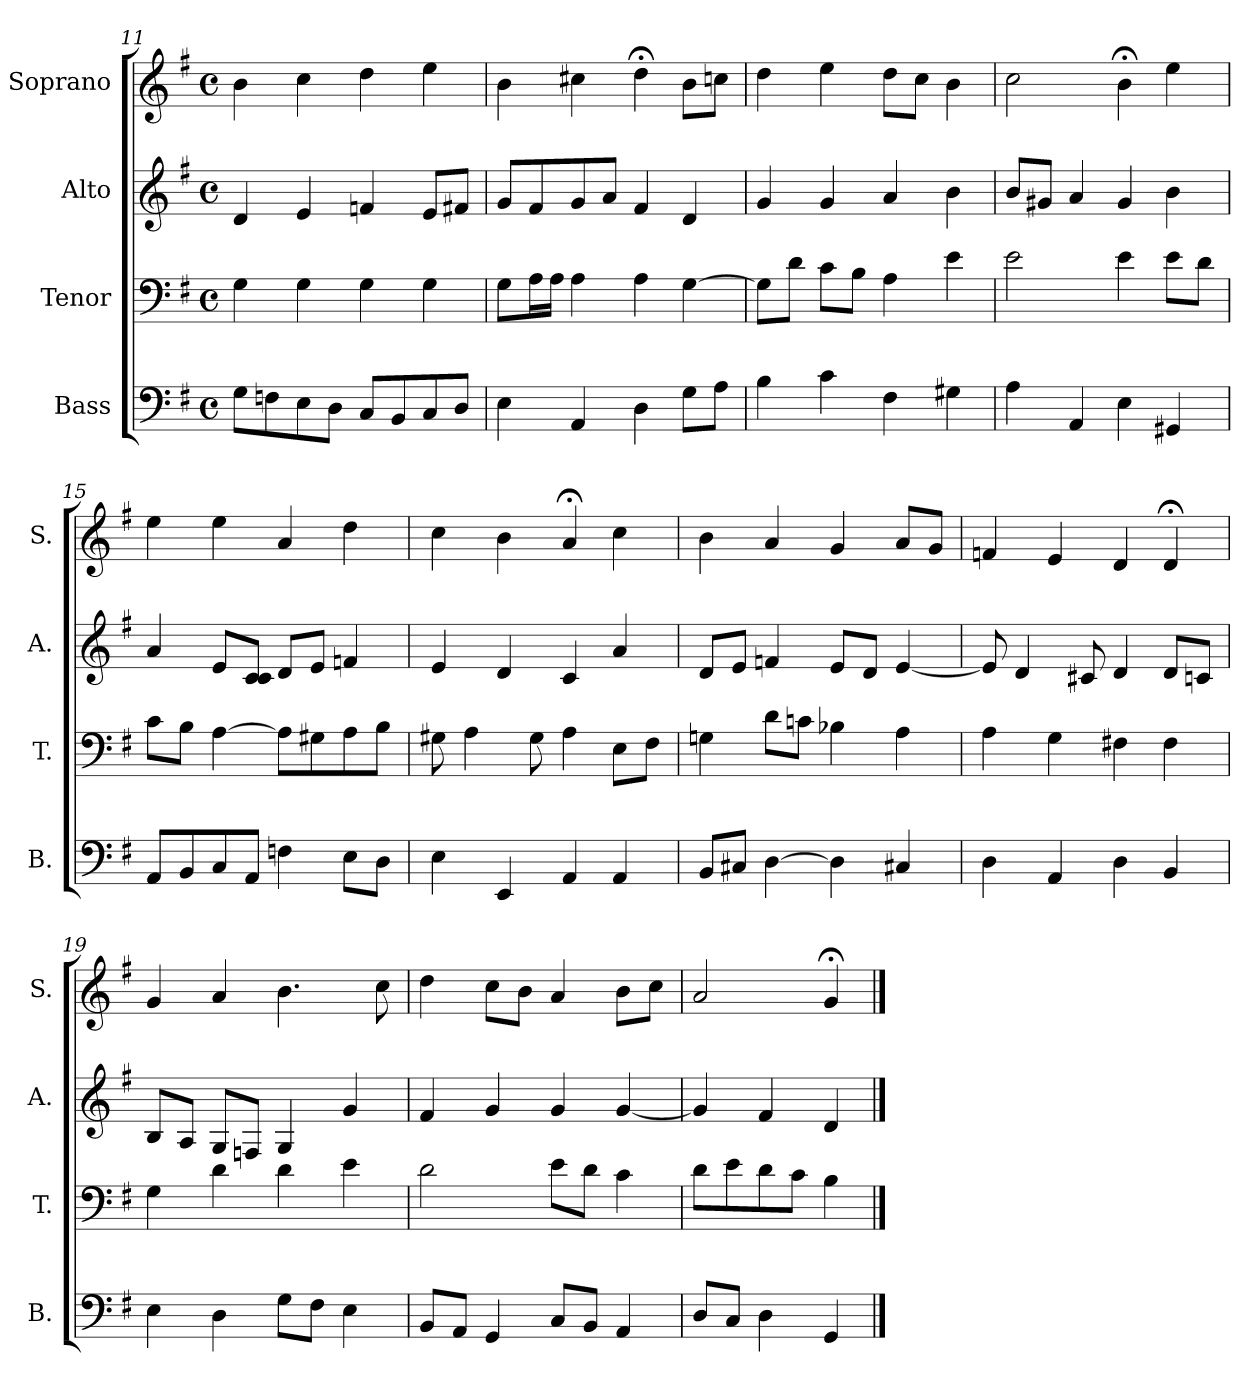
**kern	**kern	**kern	**kern
*part4	*part3	*part2	*part1
*staff4	*staff3	*staff2	*staff1
*I"Bass	*I"Tenor	*I"Alto	*I"Soprano
*I'B.	*I'T.	*I'A.	*I'S.
*clefF4	*clefF4	*clefG2	*clefG2
*k[f#]	*k[f#]	*k[f#]	*k[f#]
*G:	*G:	*G:	*G:
*M4/4	*M4/4	*M4/4	*M4/4
*met(c)	*met(c)	*met(c)	*met(c)
=11	=11	=11	=11
8G\L	4G\	4d/	4b\
8Fn\	.	.	.
8E\	4G\	4e/	4cc\
8D\J	.	.	.
8C/L	4G\	4fn/	4dd\
8BB/	.	.	.
8C/	4G\	8e/L	4ee\
8D/J	.	8f#X/J	.
!!LO:PB:g=z
=12	=12	=12	=12
4E\	8G\L	8g/L	4b\
.	16A\L	8f#/	.
.	16A\JJ	.	.
4AA/	4A\	8g/	4cc#X\
.	.	8a/J	.
4D\	4A\	4f#/	4dd;<\
8G\L	[4G\	4d/	8b\L
8A\J	.	.	8ccn\J
=13	=13	=13	=13
4B\	8G\L]	4g/	4dd\
.	8d\J	.	.
4c\	8c\L	4g/	4ee\
.	8B\J	.	.
4F#\	4A\	4a/	8dd\L
.	.	.	8cc\J
4G#X\	4e\	4b\	4b\
=14	=14	=14	=14
4A\	2e\	8b/L	2cc\
.	.	8g#X/J	.
4AA/	.	4a/	.
4E\	4e\	4g#/	4b;<\
4GG#X/	8e\L	4b\	4ee\
.	8d\J	.	.
!!LO:LB:g=z
=15	=15	=15	=15
8AA/L	8c\L	4a/	4ee\
8BB/	8B\J	.	.
8C/	[4A\	8e/L	4ee\
8AA/J	.	8c/ 8c/J	.
4Fn\	8A\L]	8d/L	4a/
.	8G#X\	8e/J	.
8E\L	8A\	4fn/	4dd\
8D\J	8B\J	.	.
=16	=16	=16	=16
4E\	8G#X\	4e/	4cc\
.	4A\	.	.
4EE/	.	4d/	4b\
.	8G#\	.	.
4AA/	4A\	4c/	4a;</
4AA/	8E\L	4a/	4cc\
.	8F#\J	.	.
=17	=17	=17	=17
8BB/L	4Gn\	8d/L	4b\
8C#X/J	.	8e/J	.
[4D\	8d\L	4fn/	4a/
.	8cn\J	.	.
4D\]	4B-X\	8e/L	4g/
.	.	8d/J	.
4C#X/	4A\	[4e/	8a/L
.	.	.	8g/J
!!LO:LB:g=z
=18	=18	=18	=18
4D\	4A\	8e/]	4fn/
.	.	4d/	.
4AA/	4G\	.	4e/
.	.	8c#X/	.
4D\	4F#X\	4d/	4d/
4BB/	4F#\	8d/L	4d;</
.	.	8cn/J	.
=19	=19	=19	=19
4E\	4G\	8B/L	4g/
.	.	8A/J	.
4D\	4d\	8G/L	4a/
.	.	8Fn/J	.
8G\L	4d\	4G/	4.b\
8F#\J	.	.	.
4E\	4e\	4g/	.
.	.	.	8cc\
=20	=20	=20	=20
8BB/L	2d\	4f#/	4dd\
8AA/J	.	.	.
4GG/	.	4g/	8cc\L
.	.	.	8b\J
8C/L	8e\L	4g/	4a/
8BB/J	8d\J	.	.
4AA/	4c\	[4g/	8b\L
.	.	.	8cc\J
=21	=21	=21	=21
8D/L	8d\L	4g/]	2a/
8C/J	8e\	.	.
4D\	8d\	4f#/	.
.	8c\J	.	.
4GG/	4B\	4d/	4g;</
==	==	==	==
*-	*-	*-	*-
